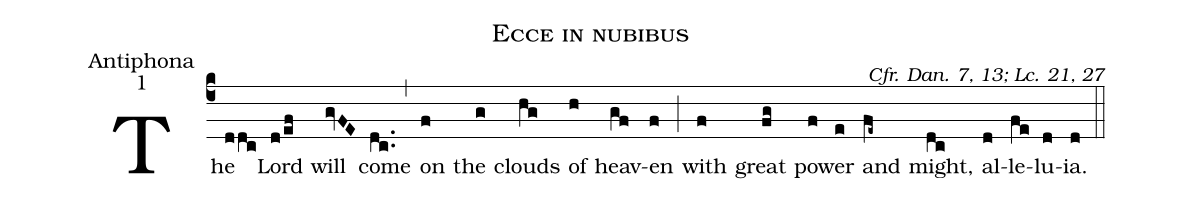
name: Ecce in nubibus;
office-part: Antiphona;
mode: 1;
commentary: Cfr. Dan. 7, 13; Lc. 21, 27;
%%
(c4)The(ddc) Lord(d/ef) will(gvFE) come(dc..) (,) on(f) the(g) clouds(hg) of(h) heav(gf)en(f) (;) with(f) great(fg) pow(f)er(e) and(fe~) might,(dc) al(d)le(fe)lu(d)ia.(d) (::)
